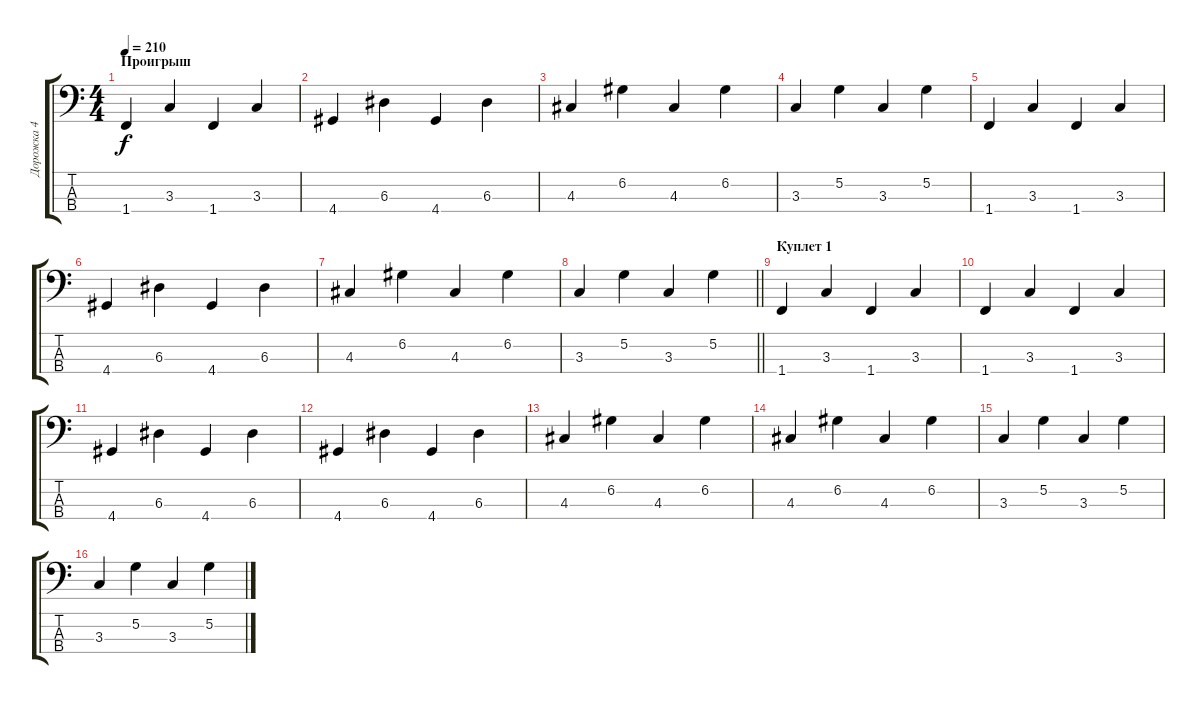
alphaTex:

\track ("Дорожка 4" "Дорожка 4") {instrument electricbasspick}
\staff {score tabs}
\tuning (G2 D2 A1 E1) {hide}
\ts (4 4)
\section ("" "Проигрыш")
\tempo 210
\clef f4
\ks c
1.4.4{dy f} 3.3.4 1.4.4 3.3.4 |
4.4.4 6.3.4 4.4.4 6.3.4 |
4.3.4 6.2.4 4.3.4 6.2.4 |
3.3.4 5.2.4 3.3.4 5.2.4 |
1.4.4 3.3.4 1.4.4 3.3.4 |
4.4.4 6.3.4 4.4.4 6.3.4 |
4.3.4 6.2.4 4.3.4 6.2.4 |
\barLineRight lightlight
3.3.4 5.2.4 3.3.4 5.2.4 |
\section ("" "Куплет 1")
1.4.4 3.3.4 1.4.4 3.3.4 |
1.4.4 3.3.4 1.4.4 3.3.4 |
4.4.4 6.3.4 4.4.4 6.3.4 |
4.4.4 6.3.4 4.4.4 6.3.4 |
4.3.4 6.2.4 4.3.4 6.2.4 |
4.3.4 6.2.4 4.3.4 6.2.4 |
3.3.4 5.2.4 3.3.4 5.2.4 |
3.3.4 5.2.4 3.3.4 5.2.4
